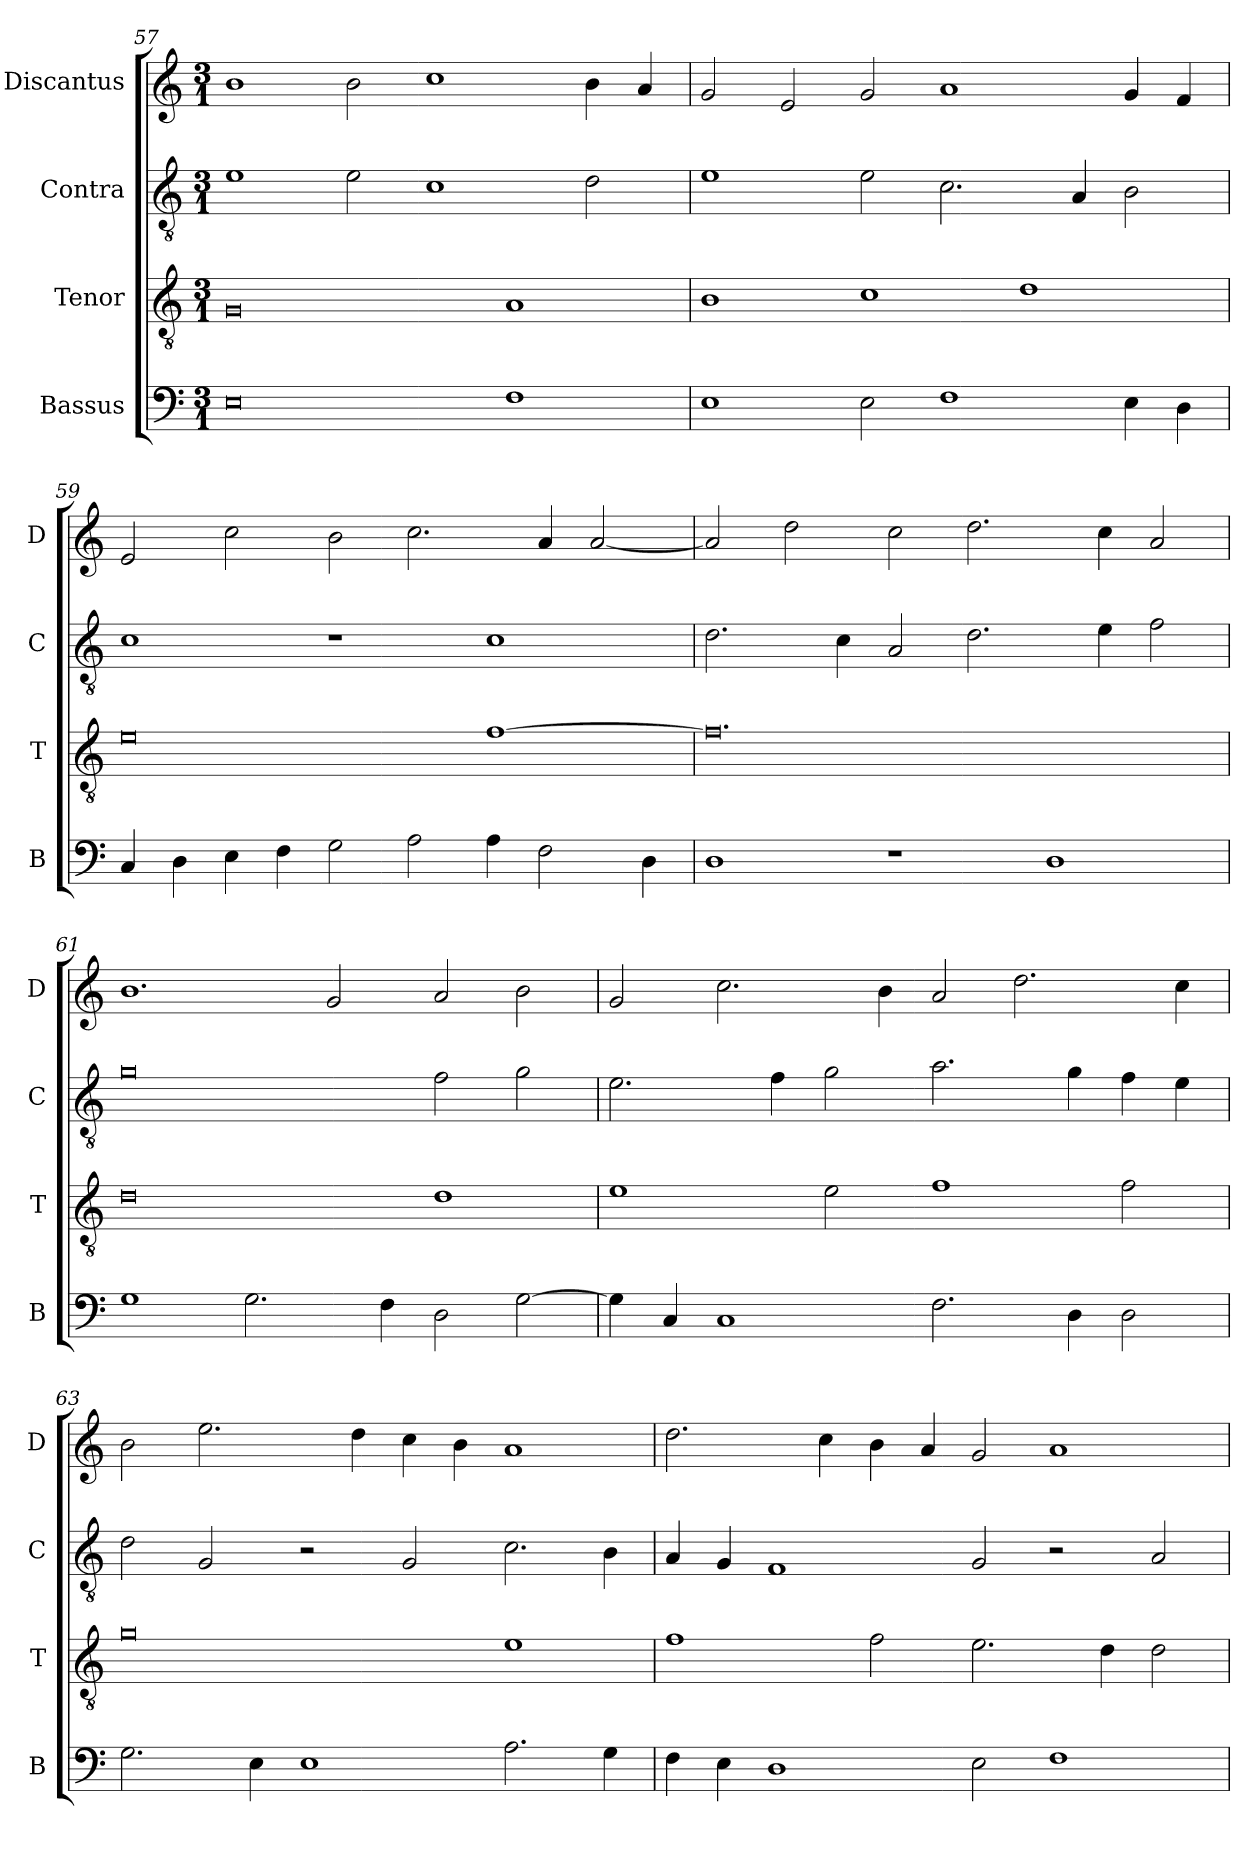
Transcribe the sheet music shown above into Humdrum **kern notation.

**kern	**kern	**kern	**kern
*part4	*part3	*part2	*part1
*staff4	*staff3	*staff2	*staff1
*I"Bassus	*I"Tenor	*I"Contra	*I"Discantus
*I'B	*I'T	*I'C	*I'D
*clefF4	*clefGv2	*clefGv2	*clefG2
*k[]	*k[]	*k[]	*k[]
*M3/1	*M3/1	*M3/1	*M3/1
=57	=57	=57	=57
0E	0G	1e	1b
.	.	2e\	2b\
.	.	1c	1cc
1F	1A	.	.
.	.	2d\	4b\
.	.	.	4a/
=58	=58	=58	=58
1E	1B	1e	2g/
.	.	.	2e/
2E\	1c	2e\	2g/
1F	.	2.c\	1a
.	1d	.	.
.	.	4A/	.
4E\	.	2B\	4g/
4D\	.	.	4f/
=59	=59	=59	=59
4C/	0e	1c	2e/
4D\	.	.	.
4E\	.	.	2cc\
4F\	.	.	.
2G\	.	1r	2b\
2A\	.	.	2.cc\
4A\	[1f	1c	.
2F\	.	.	4a/
.	.	.	[2a/
4D\	.	.	.
=60	=60	=60	=60
1D	0.f]	2.d\	2a/]
.	.	.	2dd\
.	.	4c\	.
1r	.	2A/	2cc\
.	.	2.d\	2.dd\
1D	.	.	.
.	.	4e\	4cc\
.	.	2f\	2a/
=61	=61	=61	=61
1G	0d	0g	1.b
2.G\	.	.	.
.	.	.	2g/
4F\	.	.	.
2D\	1d	2f\	2a/
[2G\	.	2g\	2b\
=62	=62	=62	=62
4G\]	1e	2.e\	2g/
4C/	.	.	.
1C	.	.	2.cc\
.	.	4f\	.
.	2e\	2g\	.
.	.	.	4b\
2.F\	1f	2.a\	2a/
.	.	.	2.dd\
4D\	.	4g\	.
2D\	2f\	4f\	.
.	.	4e\	4cc\
=63	=63	=63	=63
2.G\	0g	2d\	2b\
.	.	2G/	2.ee\
4E\	.	.	.
1E	.	2r	.
.	.	.	4dd\
.	.	2G/	4cc\
.	.	.	4b\
2.A\	1e	2.c\	1a
4G\	.	4B\	.
=64	=64	=64	=64
4F\	1f	4A/	2.dd\
4E\	.	4G/	.
1D	.	1F	.
.	.	.	4cc\
.	2f\	.	4b\
.	.	.	4a/
2E\	2.e\	2G/	2g/
1F	.	2r	1a
.	4d\	.	.
.	2d\	2A/	.
=	=	=	=
*-	*-	*-	*-
